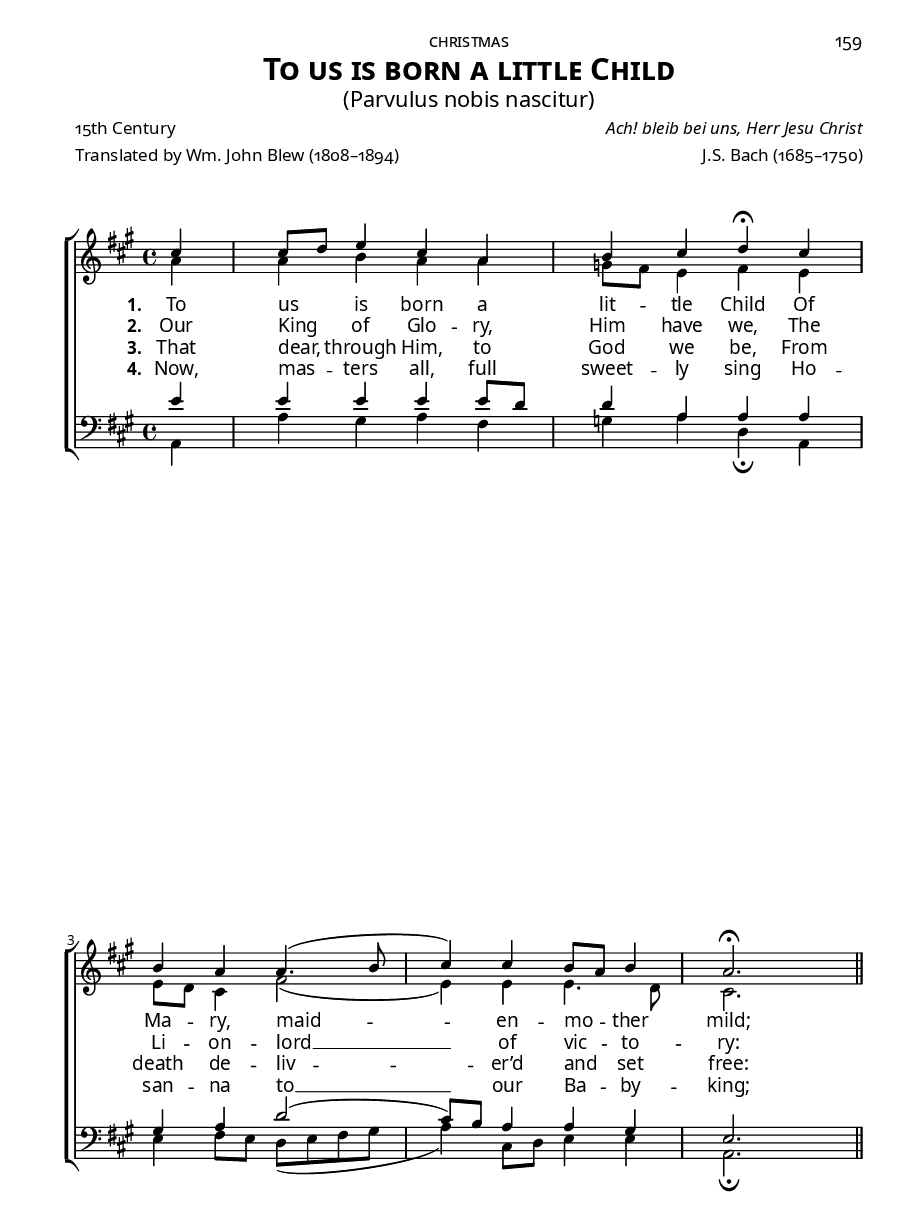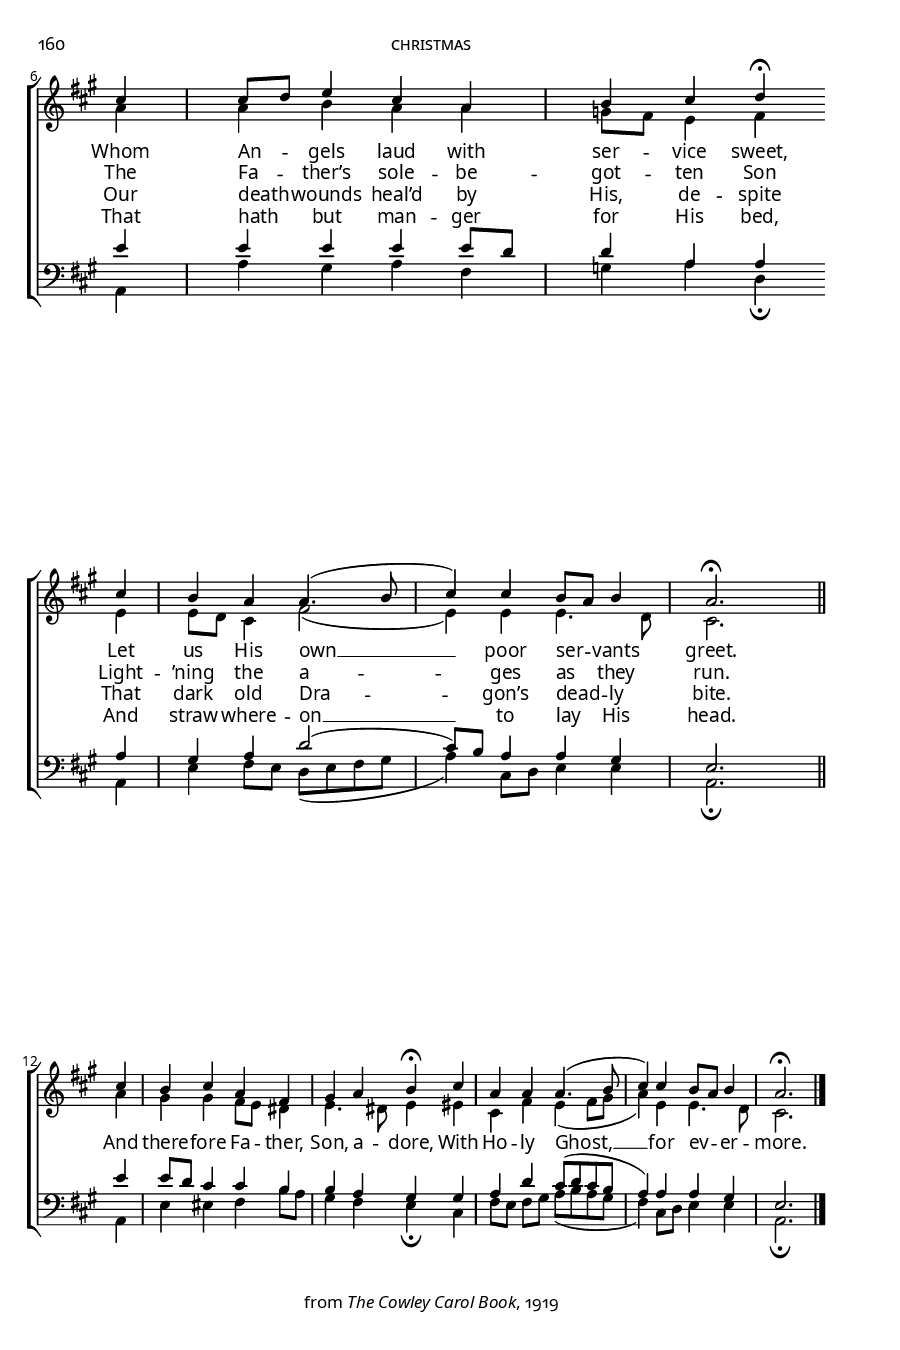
\version "2.14.2"
\include "util.ly"
\header {
  title = \markup{\override #'(font-name . "Garamond Premier Pro Semibold"){ \abs-fontsize #15 \smallCapsOldStyle"To us is born a little Child"}}
  subtitle = \markup{\override #'(font-name . "Garamond Premier Pro"){ \abs-fontsize #10.5 "(Parvulus nobis nascitur)"}}
  poet = \markup\oldStyleNum"15th Century"
  meter = \markup\oldStyleNum"Translated by Wm. John Blew (1808–1894)"
  composer = \markup{\italic "Ach! bleib bei uns, Herr Jesu Christ"}
  arranger = \markup\oldStyleNum"J.S. Bach (1685–1750)"
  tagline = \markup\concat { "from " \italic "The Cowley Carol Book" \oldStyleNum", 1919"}
}
\paper {
  %print-all-headers = ##t
  paper-height = 9\in
  paper-width = 6\in
  indent = 0\in
  %system-system-spacing = #'((basic-distance . 10) (padding . 0))
  system-system-spacing =
    #'((basic-distance . 0)
       (minimum-distance . 0)
       (padding . -5)
       (stretchability . 100))
  ragged-last-bottom = ##f
  ragged-bottom = ##f
  two-sided = ##t
  inner-margin = 0.5\in
  outer-margin = 0.25\in
  top-margin = 0.25\in
  bottom-margin = 0.25\in
  first-page-number = #159
  print-first-page-number = ##t
  headerLine = \markup{\override #'(font-name . "Garamond Premier Pro") \smallCapsOldStyle"christmas"}
  oddHeaderMarkup = \markup\fill-line{
     \override #'(font-name . "Garamond Premier Pro")\abs-fontsize #8.5
     \combine 
        \fill-line{"" \on-the-fly #print-page-number-check-first
        \oldStylePageNum""
        }
        \fill-line{\headerLine}
  }
  evenHeaderMarkup = \markup {
     \override #'(font-name . "Garamond Premier Pro")\abs-fontsize #8.5
     \combine
        \on-the-fly #print-page-number-check-first
        \oldStylePageNum""
        \fill-line{\headerLine}
  }
}
#(set-global-staff-size 14.9) \paper{ #(define fonts (make-pango-font-tree "GoudyOlSt BT" "Garamond Premier Pro" "Garamond Premier Pro" (/ 14.9 20))) }
global = {
  \key a \major
  \time 4/4
  \autoBeamOff
  \override DynamicLineSpanner #'staff-padding = #0.0
  \override DynamicLineSpanner #'Y-extent = #'(-1 . 1)
}

sopMusic = \relative c' {
  \partial 4 cis'4 |
  cis8[ d] e4 cis a |
  b cis d\fermata \bar"" cis |
  b a a4.( b8 |
  cis4) cis b8[ a] b4 |
  \partial 2. a2.\fermata \bar "||"\break
  
  \partial 4 cis4 |
  cis8[ d] e4 cis a | 
  b cis d\fermata \bar""\break cis |
  b a a4.( b8 |
  cis4) cis b8[ a] b4 |
  \partial 2. a2.\fermata \bar "||" \break
  
  \partial 4 cis4 |
  b4 cis a fis |
  
  gis a b\fermata cis |
  a a a4.( b8 |
  cis4) cis b8[ a] b4 |
  \partial 2. a2.\fermata \bar "|."
}
sopWords = \lyricmode {
  
}

altoMusic = \relative c' {
  a'4 |
  a b a a |
  g8[ fis] e4 fis e |
  e8[ d] cis4 fis2( |
  e4) e e4. d8 |
  cis2. |
  
  a'4 |
  a b a a |
  g8[ fis] e4 fis e |
  e8[ d] cis4 fis2( |
  e4) e e4. d8 |
  cis2. |
  
  a'4 |
  gis gis fis8[ e] dis4 |
  
  e4. dis8 e4 eis |
  cis fis e( fis8[ gis] |
  a4) e e4. d8 |
  cis2. \bar "|."
}
altoWords = \lyricmode {
%6x9  \override LyricText #'font-size = #1.1
  \dropLyricsIX
  \set stanza = #"1. "
  To us is born a lit -- tle Child
  Of Ma -- ry, maid -- en -- mo -- ther mild;
  Whom An -- gels laud with ser -- vice sweet,
  Let us His own __ poor ser -- vants greet.
  And there -- fore Fa -- ther, Son, a -- dore,
  With Ho -- ly Ghost, __ for ev -- er -- more.
}
altoWordsII = \lyricmode {
%6x9  \override LyricText #'font-size = #1.1
  \dropLyricsIX
%\markup\italic
  \set stanza = #"2. "
  Our King of Glo -- ry, Him have we,
  The Li -- on -- lord __ of vic -- to -- ry:
  The Fa -- ther’s sole -- be -- got -- ten Son
  Light -- ’ning the a -- ges as they run.
}
altoWordsIII = \lyricmode {
%6x9  \override LyricText #'font-size = #1.1
  \dropLyricsIX
  \set stanza = #"3. "
  That dear, through Him, to God we be,
  From death de -- liv -- er’d and set free:
  Our death -- wounds heal’d by His, de -- spite
  That dark old Dra -- gon’s dead -- ly bite.
}
altoWordsIV = \lyricmode {
%6x9  \override LyricText #'font-size = #1.1
  \dropLyricsIX
  \set stanza = #"4. "
  Now, mas -- ters all, full sweet -- ly sing
  Ho -- san -- na to __ our Ba -- by -- king;
  That hath but man -- ger for His bed,
  And straw where -- on __ to lay His head.
}
altoWordsV = \lyricmode {
  \set stanza = #"5. "
  \set ignoreMelismata = ##t
}
altoWordsVI = \lyricmode {
  \set stanza = #"6. "
  \set ignoreMelismata = ##t
}
tenorMusic = \relative c' {
  e4 |
  e e e e8[ d] |
  d4 a a a |
  gis a d2( |
  cis8)[ b] a4 a gis |
  e2. |
  
  e'4 |
  e e e e8[ d] |
  d4 a a a |
  gis a d2( |
  cis8)[ b] a4 a gis |
  e2. |
  
  e'4 |
  e8[ d] cis4 cis b |
  
  b a gis gis |
  a d cis8[( d cis b] |
  a4) a a gis |
  e2. \bar "|."
}
tenorWords = \lyricmode {

}

bassMusic = \relative c {
  a4 |
  a' gis a fis |
  g a d,\fermata a |
  e' fis8[ e] d([ e fis gis] |
  a4) cis,8[ d] e4 e |
  a,2.\fermata |
  
  a4 |
  a' gis a fis |
  g a d,\fermata a |
  e' fis8[ e] d([ e fis gis] |
  a4) cis,8[ d] e4 e |
  a,2.\fermata |
  
  a4 |
  e' eis fis b8[ a] |
  gis4 fis e\fermata  cis |
  fis8[ e] fis[ gis] a([ b a gis] |
  fis4) cis8[ d] e4 e |
  a,2.\fermata \bar "|."
}
bassWords = \lyricmode {

}

pianoRH = \relative c' {
  
}
pianoLH = \relative c' {
  
}

\score {
  <<
   \new ChoirStaff <<
    \new Staff = women <<
      \new Voice = "sopranos" { \voiceOne << \global \sopMusic >> }
      \new Voice = "altos" { \voiceTwo << \global \altoMusic >> }
    >>
    \new Lyrics \with { alignAboveContext = #"women" \override VerticalAxisGroup #'nonstaff-relatedstaff-spacing = #'((basic-distance . 1))} \lyricsto "sopranos" \sopWords
    \new Lyrics = "altosVI"  \with { alignBelowContext = #"women" } \lyricsto "sopranos" \altoWordsVI
    \new Lyrics = "altosV"  \with { alignBelowContext = #"women" } \lyricsto "sopranos" \altoWordsV
    \new Lyrics = "altosIV"  \with { alignBelowContext = #"women" } \lyricsto "sopranos" \altoWordsIV
    \new Lyrics = "altosIII"  \with { alignBelowContext = #"women" } \lyricsto "sopranos" \altoWordsIII
    \new Lyrics = "altosII"  \with { alignBelowContext = #"women" } \lyricsto "sopranos" \altoWordsII
    \new Lyrics = "altos"  \with { alignBelowContext = #"women" \override VerticalAxisGroup #'nonstaff-relatedstaff-spacing = #'((padding . -0.5)) } \lyricsto "sopranos" \altoWords
   \new Staff = men <<
      \clef bass
      \new Voice = "tenors" { \voiceOne << \global \tenorMusic >> }
      \new Voice = "basses" { \voiceTwo << \global \bassMusic >> }
    >>
    \new Lyrics \with { alignAboveContext = #"men" \override VerticalAxisGroup #'nonstaff-relatedstaff-spacing = #'((basic-distance . 1)) } \lyricsto "tenors" \tenorWords
    \new Lyrics \with { alignBelowContext = #"men" \override VerticalAxisGroup #'nonstaff-relatedstaff-spacing = #'((basic-distance . 1)) } \lyricsto "basses" \bassWords
  >>
%    \new PianoStaff << \new Staff { \new Voice { \pianoRH } } \new Staff { \clef "bass" \pianoLH } >>
  >>
  \layout {
%6.14 \context {\Lyrics\override LyricText #'font-size = #0.4 }
    \context {
      \Score
      \override SpacingSpanner #'base-shortest-duration = #(ly:make-moment 1 2)
      \override SpacingSpanner #'common-shortest-duration = #(ly:make-moment 1 2)
    }
    \context {
      % Remove all empty staves
      % \Staff \RemoveEmptyStaves \override VerticalAxisGroup #'remove-first = ##t
    }
  }
}
